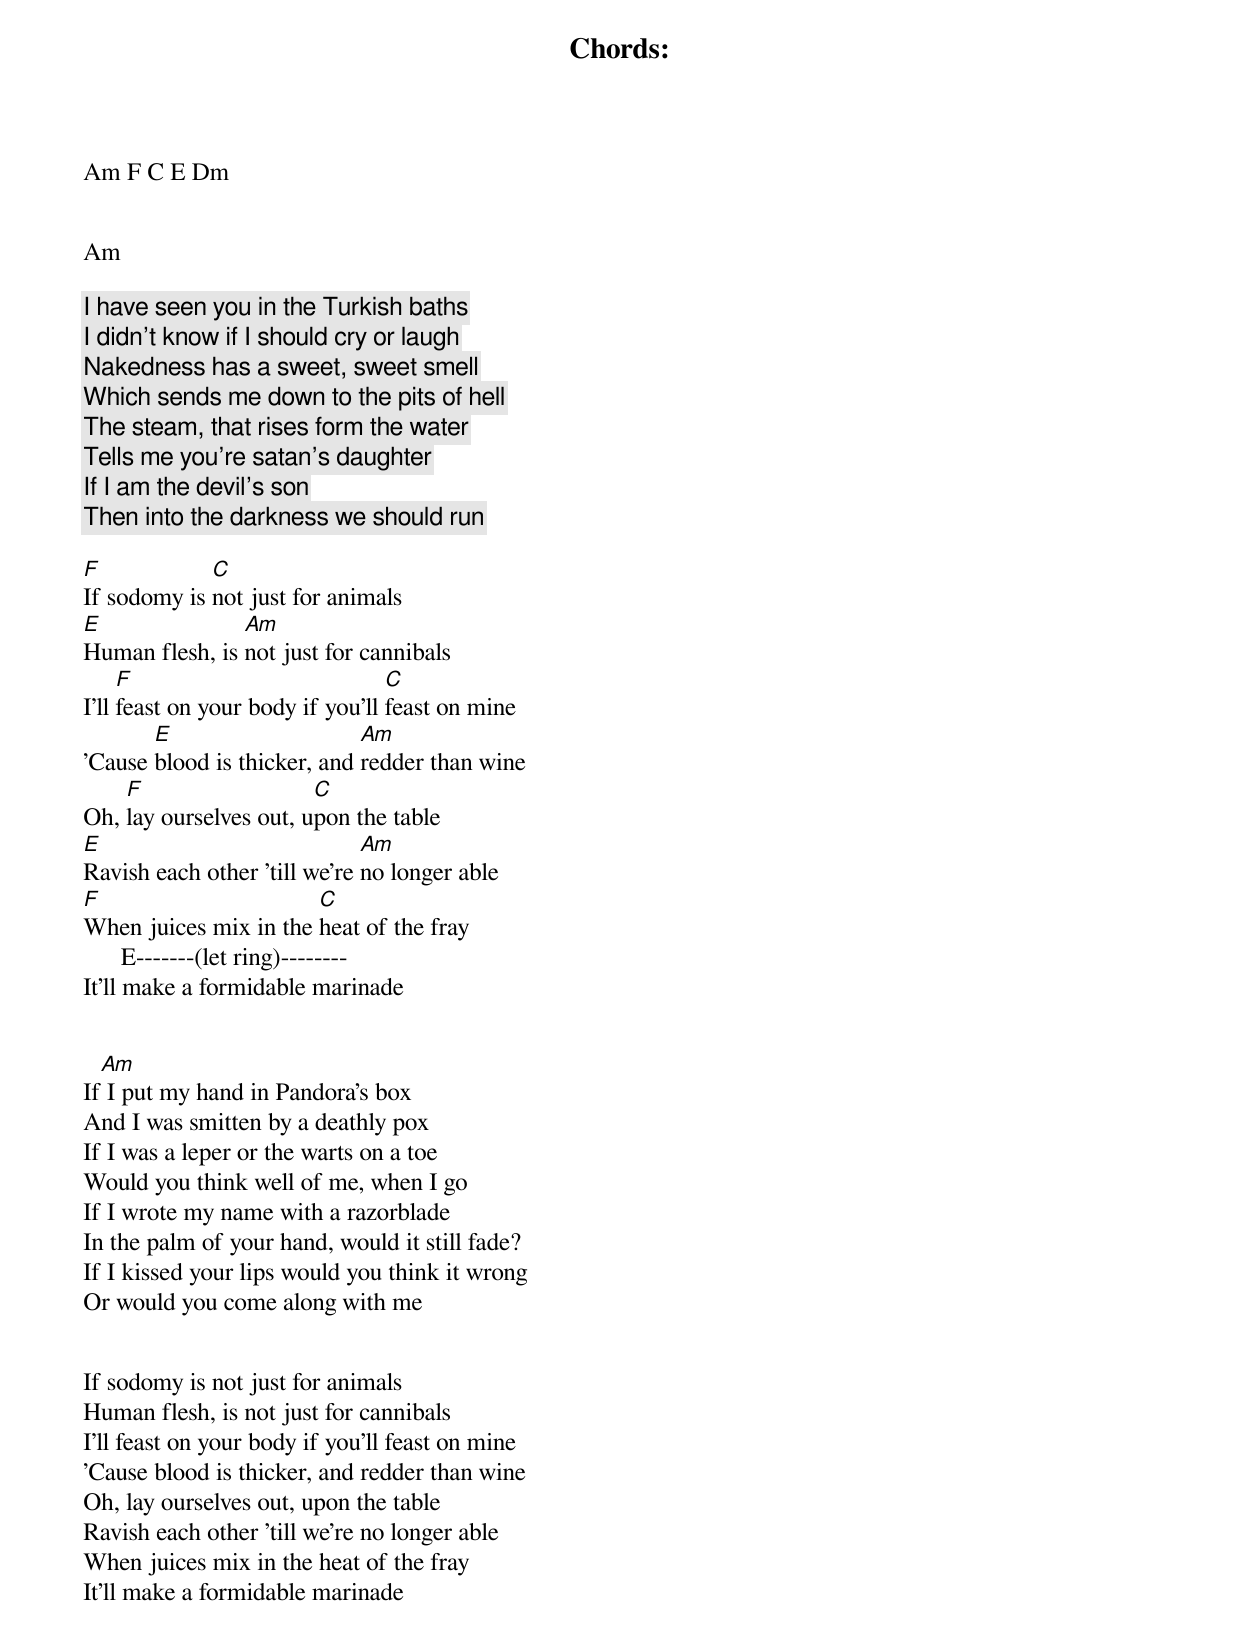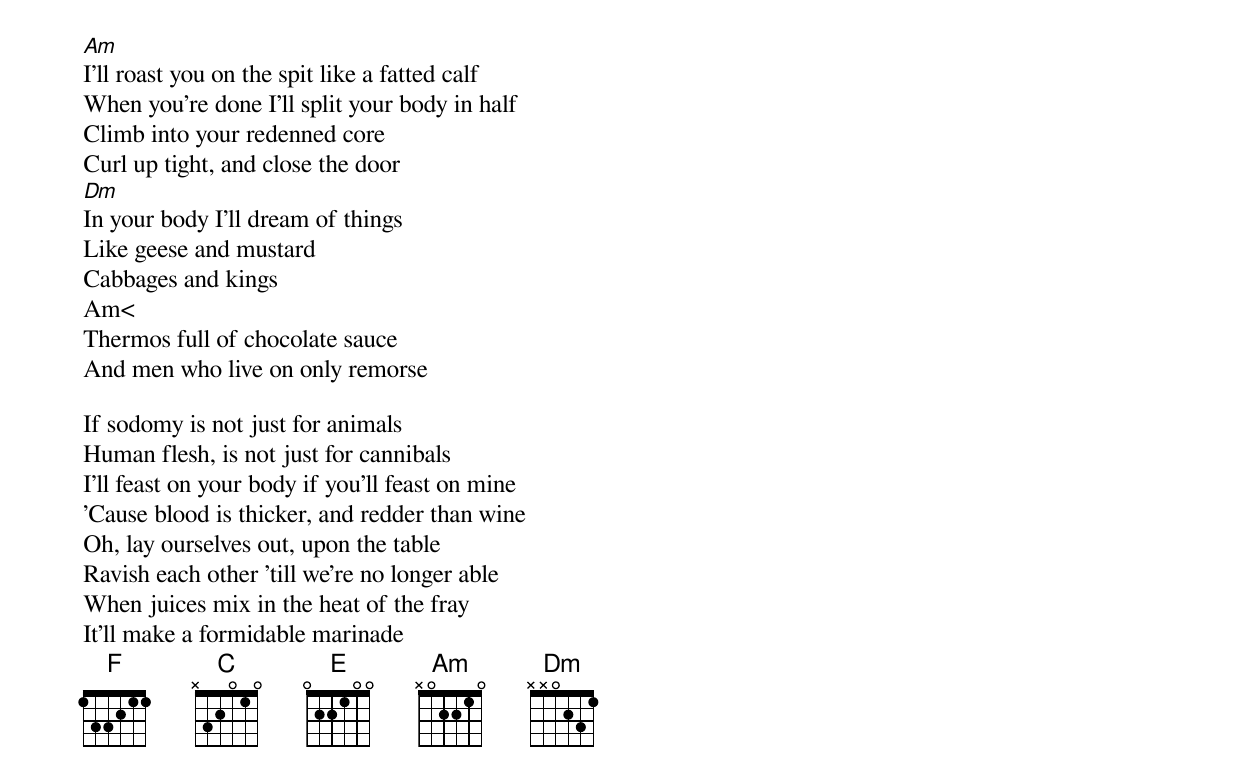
Chords:
Am F C E Dm


Am

I have seen you in the Turkish baths
I didn't know if I should cry or laugh
Nakedness has a sweet, sweet smell
Which sends me down to the pits of hell
The steam, that rises form the water
Tells me you're satan's daughter
If I am the devil's son
Then into the darkness we should run

F            C
If sodomy is not just for animals
E               Am
Human flesh, is not just for cannibals
     F                            C
I'll feast on your body if you'll feast on mine
       E                     Am
'Cause blood is thicker, and redder than wine
    F                   C
Oh, lay ourselves out, upon the table
E                             Am
Ravish each other 'till we're no longer able
F                      C
When juices mix in the heat of the fray
      E-------(let ring)--------
It'll make a formidable marinade


  Am
If I put my hand in Pandora's box
And I was smitten by a deathly pox
If I was a leper or the warts on a toe
Would you think well of me, when I go
If I wrote my name with a razorblade
In the palm of your hand, would it still fade?
If I kissed your lips would you think it wrong
Or would you come along with me


If sodomy is not just for animals
Human flesh, is not just for cannibals
I'll feast on your body if you'll feast on mine
'Cause blood is thicker, and redder than wine
Oh, lay ourselves out, upon the table
Ravish each other 'till we're no longer able
When juices mix in the heat of the fray
It'll make a formidable marinade


Am
I'll roast you on the spit like a fatted calf
When you're done I'll split your body in half
Climb into your redenned core
Curl up tight, and close the door
Dm
In your body I'll dream of things
Like geese and mustard
Cabbages and kings
Am<
Thermos full of chocolate sauce
And men who live on only remorse

If sodomy is not just for animals
Human flesh, is not just for cannibals
I'll feast on your body if you'll feast on mine
'Cause blood is thicker, and redder than wine
Oh, lay ourselves out, upon the table
Ravish each other 'till we're no longer able
When juices mix in the heat of the fray
It'll make a formidable marinade
